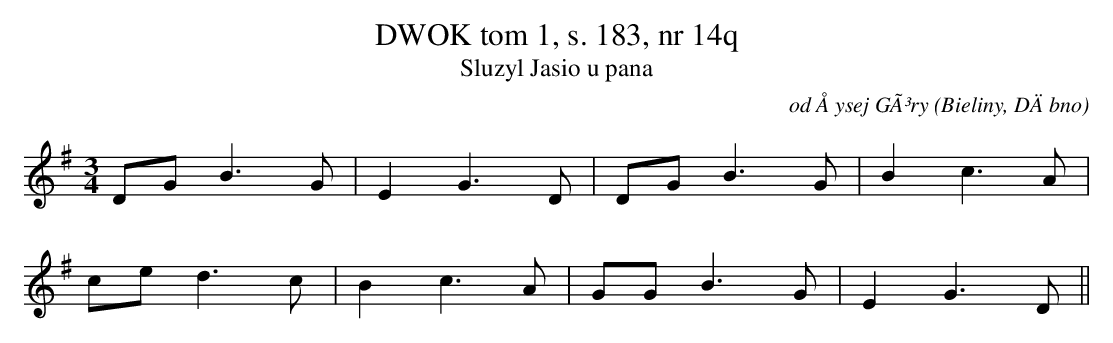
X:1
T:DWOK tom 1, s. 183, nr 14q
T:Sluzyl Jasio u pana
O:od Åysej GÃ³ry (Bieliny, DÄbno)
M:3/4
L:1/8
K:G
DGB3G | E2G3D |DGB3G | B2c3A |
ced3c | B2c3A |GGB3G | E2G3D||
